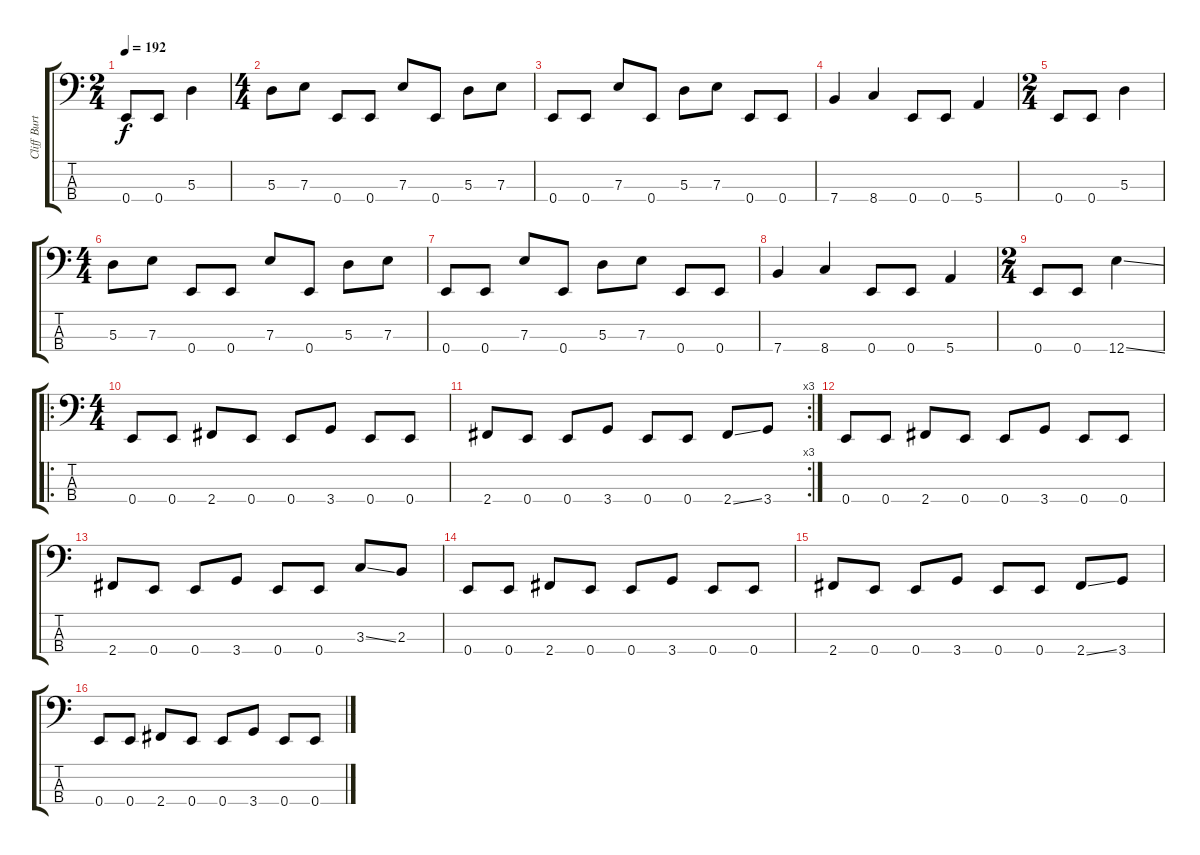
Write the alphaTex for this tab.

\track ("Cliff Burton" "Cliff Burt") {instrument electricbasspick}
\staff {score tabs}
\tuning (G2 D2 A1 E1) {hide}
\ts (2 4)
\tempo 192
\clef f4
\ks c
0.4.8{dy f} 0.4.8 5.3.4 |
\ts (4 4)
5.3.8 7.3.8 0.4.8 0.4.8 7.3.8 0.4.8 5.3.8 7.3.8 |
0.4.8 0.4.8 7.3.8 0.4.8 5.3.8 7.3.8 0.4.8 0.4.8 |
7.4.4 8.4.4 0.4.8 0.4.8 5.4.4 |
\ts (2 4)
0.4.8 0.4.8 5.3.4 |
\ts (4 4)
5.3.8 7.3.8 0.4.8 0.4.8 7.3.8 0.4.8 5.3.8 7.3.8 |
0.4.8 0.4.8 7.3.8 0.4.8 5.3.8 7.3.8 0.4.8 0.4.8 |
7.4.4 8.4.4 0.4.8 0.4.8 5.4.4 |
\ts (2 4)
0.4.8 0.4.8 12.4{ss}.4 |
\ro
\ts (4 4)
0.4.8 0.4.8 2.4.8 0.4.8 0.4.8 3.4.8 0.4.8 0.4.8 |
\rc 3
2.4.8 0.4.8 0.4.8 3.4.8 0.4.8 0.4.8 2.4{ss}.8 3.4.8 |
0.4.8 0.4.8 2.4.8 0.4.8 0.4.8 3.4.8 0.4.8 0.4.8 |
2.4.8 0.4.8 0.4.8 3.4.8 0.4.8 0.4.8 3.3{ss}.8 2.3.8 |
0.4.8 0.4.8 2.4.8 0.4.8 0.4.8 3.4.8 0.4.8 0.4.8 |
2.4.8 0.4.8 0.4.8 3.4.8 0.4.8 0.4.8 2.4{ss}.8 3.4.8 |
0.4.8 0.4.8 2.4.8 0.4.8 0.4.8 3.4.8 0.4.8 0.4.8
